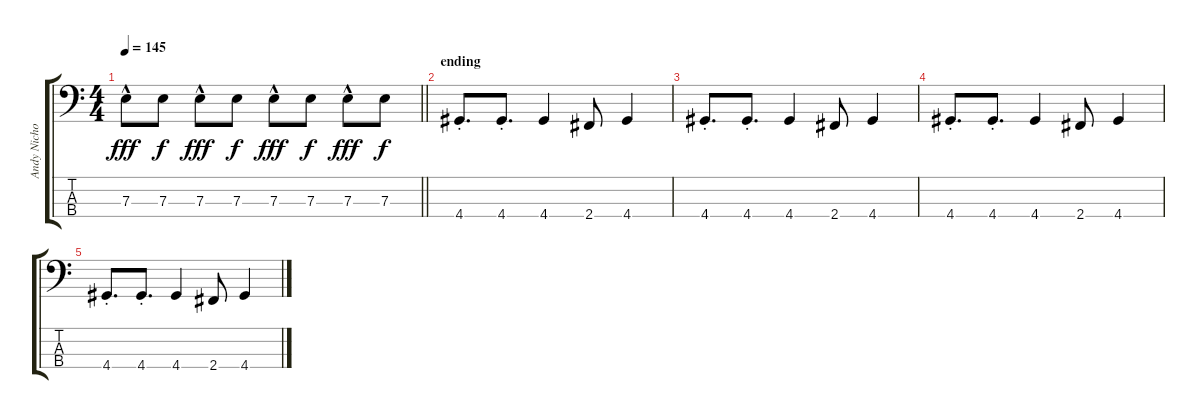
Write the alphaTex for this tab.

\track ("Andy Nicholson - Bass" "Andy Nicho") {instrument electricbassfinger}
\staff {score tabs}
\tuning (G2 D2 A1 E1) {hide}
\ts (4 4)
\tempo 145
\clef f4
\barLineRight lightlight
\ks c
7.3{hac}.8{dy fff} 7.3.8{dy f} 7.3{hac}.8{dy fff} 7.3.8{dy f} 7.3{hac}.8{dy fff} 7.3.8{dy f} 7.3{hac}.8{dy fff} 7.3.8{dy f} |
\section ("" "ending")
4.4{st}.8{d} 4.4{st}.8{d} 4.4.4 2.4.8 4.4.4 |
4.4{st}.8{d} 4.4{st}.8{d} 4.4.4 2.4.8 4.4.4 |
4.4{st}.8{d} 4.4{st}.8{d} 4.4.4 2.4.8 4.4.4 |
4.4{st}.8{d} 4.4{st}.8{d} 4.4.4 2.4.8 4.4.4
